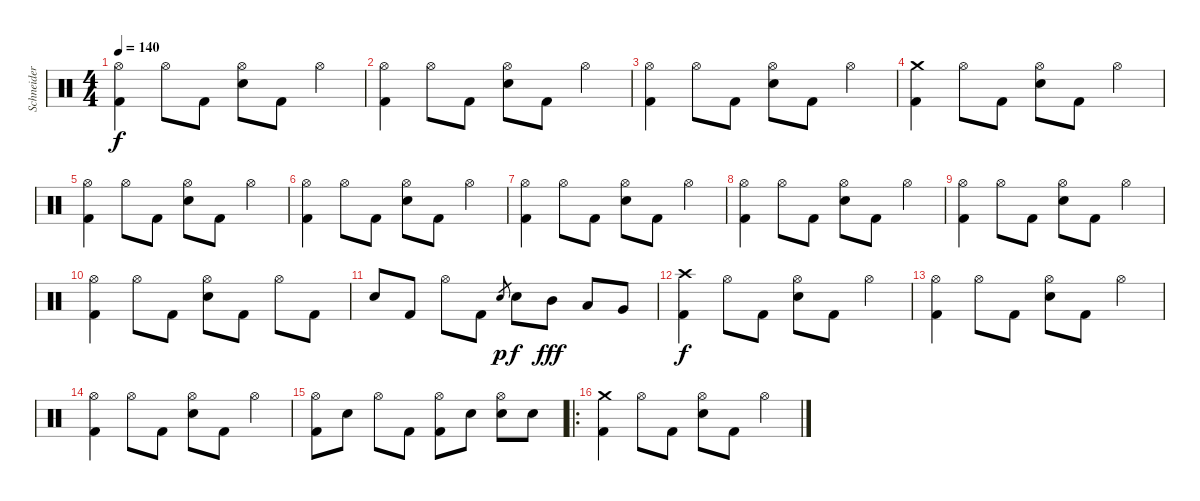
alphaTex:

\track ("Schneider" "Schneider") {instrument percussion}
\staff {score}
\articulation defaults
\ts (4 4)
\tempo 140
\clef neutral
\ks c
("Kick (hit) 2" "Hi-Hat (open)").4{dy f} "Hi-Hat (open)".8 "Kick (hit) 2".8 ("Hi-Hat (open)" "Snare (hit) 2").8 "Kick (hit) 2".8 "Hi-Hat (open)".4 |
("Kick (hit) 2" "Hi-Hat (open)").4 "Hi-Hat (open)".8 "Kick (hit) 2".8 ("Hi-Hat (open)" "Snare (hit) 2").8 "Kick (hit) 2".8 "Hi-Hat (open)".4 |
("Kick (hit) 2" "Hi-Hat (open)").4 "Hi-Hat (open)".8 "Kick (hit) 2".8 ("Hi-Hat (open)" "Snare (hit) 2").8 "Kick (hit) 2".8 "Hi-Hat (open)".4 |
("Kick (hit) 2" "Crash medium (hit)").4 "Hi-Hat (open)".8 "Kick (hit) 2".8 ("Hi-Hat (open)" "Snare (hit) 2").8 "Kick (hit) 2".8 "Hi-Hat (open)".4 |
("Kick (hit) 2" "Hi-Hat (open)").4 "Hi-Hat (open)".8 "Kick (hit) 2".8 ("Hi-Hat (open)" "Snare (hit) 2").8 "Kick (hit) 2".8 "Hi-Hat (open)".4 |
("Kick (hit) 2" "Hi-Hat (open)").4 "Hi-Hat (open)".8 "Kick (hit) 2".8 ("Hi-Hat (open)" "Snare (hit) 2").8 "Kick (hit) 2".8 "Hi-Hat (open)".4 |
("Kick (hit) 2" "Hi-Hat (open)").4 "Hi-Hat (open)".8 "Kick (hit) 2".8 ("Hi-Hat (open)" "Snare (hit) 2").8 "Kick (hit) 2".8 "Hi-Hat (open)".4 |
("Kick (hit) 2" "Hi-Hat (open)").4 "Hi-Hat (open)".8 "Kick (hit) 2".8 ("Hi-Hat (open)" "Snare (hit) 2").8 "Kick (hit) 2".8 "Hi-Hat (open)".4 |
("Kick (hit) 2" "Hi-Hat (open)").4 "Hi-Hat (open)".8 "Kick (hit) 2".8 ("Hi-Hat (open)" "Snare (hit) 2").8 "Kick (hit) 2".8 "Hi-Hat (open)".4 |
("Kick (hit) 2" "Hi-Hat (open)").4 "Hi-Hat (open)".8 "Kick (hit) 2".8 ("Hi-Hat (open)" "Snare (hit) 2").8 "Kick (hit) 2".8 "Hi-Hat (open)".8 "Kick (hit) 2".8 |
"Snare (hit) 2".8 "Kick (hit) 2".8 "Hi-Hat (open)".8 "Kick (hit) 2".8 "Snare (hit) 2".8{gr dy p} "Snare (hit) 2".8{dy f} "Mid Tom (hit)".8{dy fff} "Low Tom (hit)".8 "Very Low Tom (hit)".8 |
("Kick (hit) 2" "Crash high (hit)").4{dy f volume 13} "Hi-Hat (open)".8 "Kick (hit) 2".8 ("Hi-Hat (open)" "Snare (hit) 2").8 "Kick (hit) 2".8 "Hi-Hat (open)".4 |
("Kick (hit) 2" "Hi-Hat (open)").4 "Hi-Hat (open)".8 "Kick (hit) 2".8 ("Hi-Hat (open)" "Snare (hit) 2").8 "Kick (hit) 2".8 "Hi-Hat (open)".4 |
("Kick (hit) 2" "Hi-Hat (open)").4 "Hi-Hat (open)".8 "Kick (hit) 2".8 ("Hi-Hat (open)" "Snare (hit) 2").8 "Kick (hit) 2".8 "Hi-Hat (open)".4 |
("Kick (hit) 2" "Hi-Hat (open)").8 "Snare (hit) 2".8 "Hi-Hat (open)".8 "Kick (hit) 2".8 ("Kick (hit) 2" "Hi-Hat (open)").8 "Snare (hit) 2".8 ("Hi-Hat (open)" "Snare (hit) 2").8 "Snare (hit) 2".8 |
\ro
("Kick (hit) 2" "Crash medium (hit)").4 "Hi-Hat (open)".8 "Kick (hit) 2".8 ("Hi-Hat (open)" "Snare (hit) 2").8 "Kick (hit) 2".8 "Hi-Hat (open)".4
